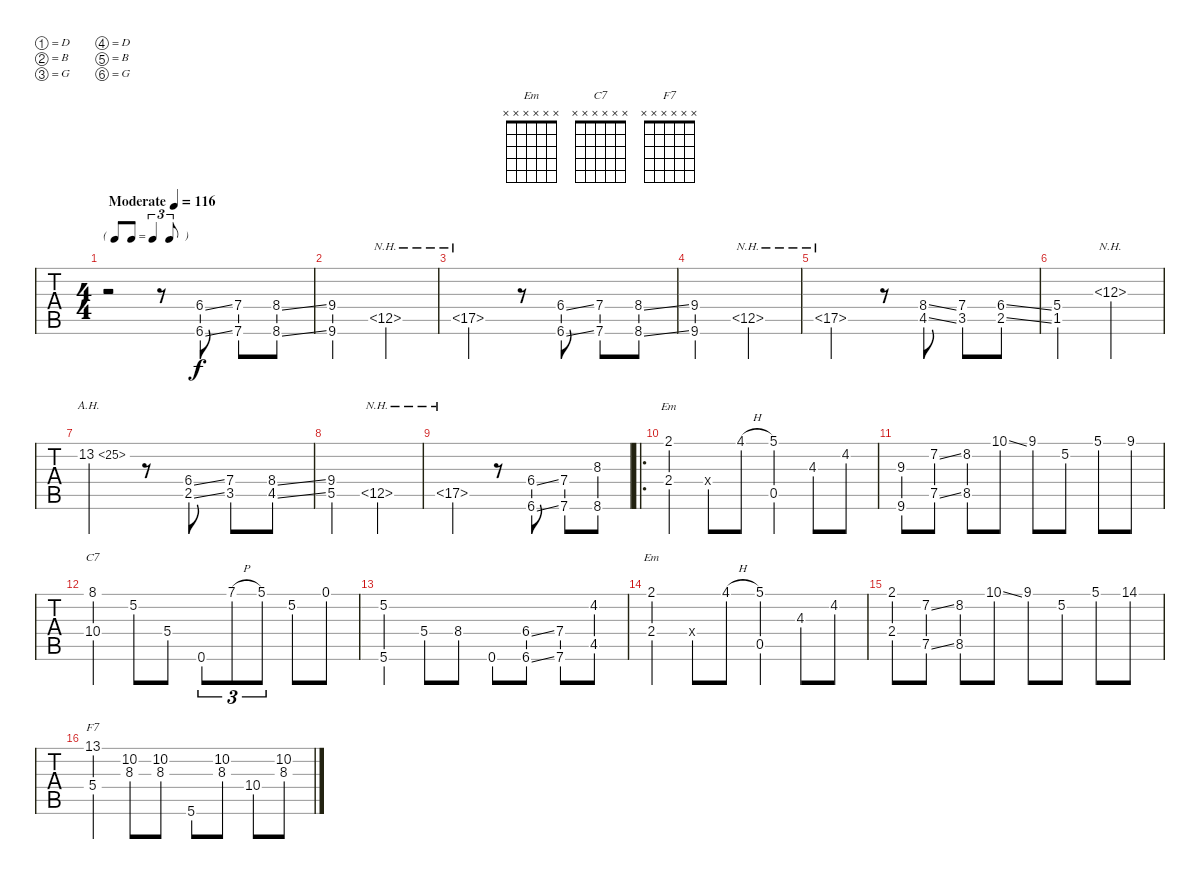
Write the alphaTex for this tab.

\bracketExtendMode groupsimilarinstruments
\singleTrackTrackNamePolicy hidden
\multiTrackTrackNamePolicy hidden
\otherSystemsTrackNameOrientation horizontal
\track ("Dobro" "Dobro") {instrument acousticguitarnylon}
\staff {tabs}
\tuning (D4 B3 G3 D3 B2 G2)
\chord ("Em" x x x x x x)
\chord ("C7" x x x x x x)
\chord ("F7" x x x x x x)
\ts (4 4)
\beaming (8 2 2 2 2)
\tf triplet8th
\tempo (116 "Moderate")
\clef g2
\ks c
r.2{dy f instrument acousticguitarnylon} r.8 (6.4{ss} 6.6{ss}).8 (7.4 7.6).8 (8.4{ss} 8.6{ss}).8 |
(9.4 9.6).2 12.5{nh}.2 |
17.5{nh}.2 r.8 (6.4{ss} 6.6{ss}).8 (7.4 7.6).8 (8.4{ss} 8.6{ss}).8 |
(9.4 9.6).2 12.5{nh}.2 |
17.5{nh}.2 r.8 (8.4{ss} 4.5{ss}).8 (7.4 3.5).8 (6.4{ss} 2.5{ss}).8 |
(5.4 1.5).2 12.3{nh}.2 |
13.2{ah 12}.2 r.8 (6.4{ss} 2.5{ss}).8 (7.4 3.5).8 (8.4{ss} 4.5{ss}).8 |
(9.4 5.5).2 12.5{nh}.2 |
17.5{nh}.2 r.8 (6.4{ss} 6.6{ss}).8 (7.4 7.6).8 (8.3 8.6).8 |
\ro
(2.1 2.4).4{ch "Em"} 0.4{x}.8 4.1{h}.8 (5.1 0.5).4 4.3.8 4.2.8 |
(9.3 9.6).8 (7.2{ss} 7.5{ss}).8 (8.2 8.5).8 10.1{ss}.8 9.1.8 5.2.8 5.1.8 9.1.8 |
(8.1 10.4).4{ch "C7"} 5.2.8 5.4.8 0.6.8{tu (3 2)} 7.1{h}.8{tu (3 2)} 5.1.8{tu (3 2)} 5.2.8 0.1.8 |
(5.2 5.6).4 5.4.8 8.4.8 0.6.8 (6.4{ss} 6.6{ss}).8 (7.4 7.6).8 (4.2 4.5).8 |
(2.1 2.4).4{ch "Em"} 0.4{x}.8 4.1{h}.8 (5.1 0.5).4 4.3.8 4.2.8 |
(2.1 2.4).8 (7.2{ss} 7.5{ss}).8 (8.2 8.5).8 10.1{ss}.8 9.1.8 5.2.8 5.1.8 14.1.8 |
(13.1 5.4).4{ch "F7"} (10.2 8.3).8 (10.2 8.3).8 5.6.8 (10.2 8.3).8 10.4.8 (10.2 8.3).8
